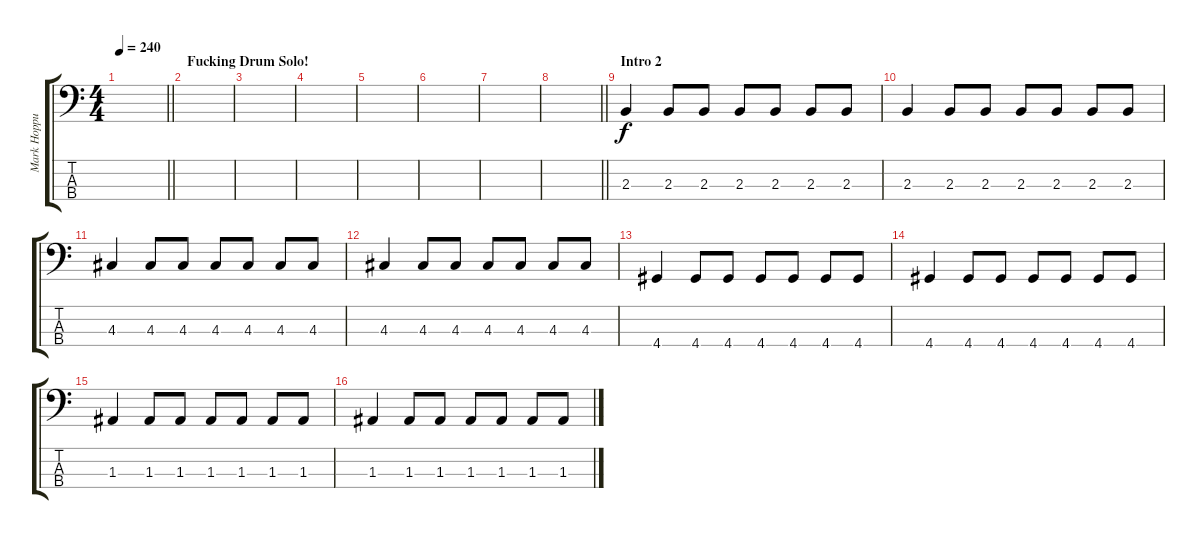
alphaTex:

\track ("Mark Hoppus - Bass" "Mark Hoppu") {instrument electricbasspick}
\staff {score tabs}
\tuning (G2 D2 A1 E1) {hide}
\ts (4 4)
\tempo 240
\clef f4
\barLineRight lightlight
\ks c
|
\section ("" "Fucking Drum Solo!")
|
|
|
|
|
|
\barLineRight lightlight
|
\section ("" "Intro 2")
2.3.4 2.3.8 2.3.8 2.3.8 2.3.8 2.3.8 2.3.8 |
2.3.4 2.3.8 2.3.8 2.3.8 2.3.8 2.3.8 2.3.8 |
4.3.4 4.3.8 4.3.8 4.3.8 4.3.8 4.3.8 4.3.8 |
4.3.4 4.3.8 4.3.8 4.3.8 4.3.8 4.3.8 4.3.8 |
4.4.4 4.4.8 4.4.8 4.4.8 4.4.8 4.4.8 4.4.8 |
4.4.4 4.4.8 4.4.8 4.4.8 4.4.8 4.4.8 4.4.8 |
1.3.4 1.3.8 1.3.8 1.3.8 1.3.8 1.3.8 1.3.8 |
1.3.4 1.3.8 1.3.8 1.3.8 1.3.8 1.3.8 1.3.8
